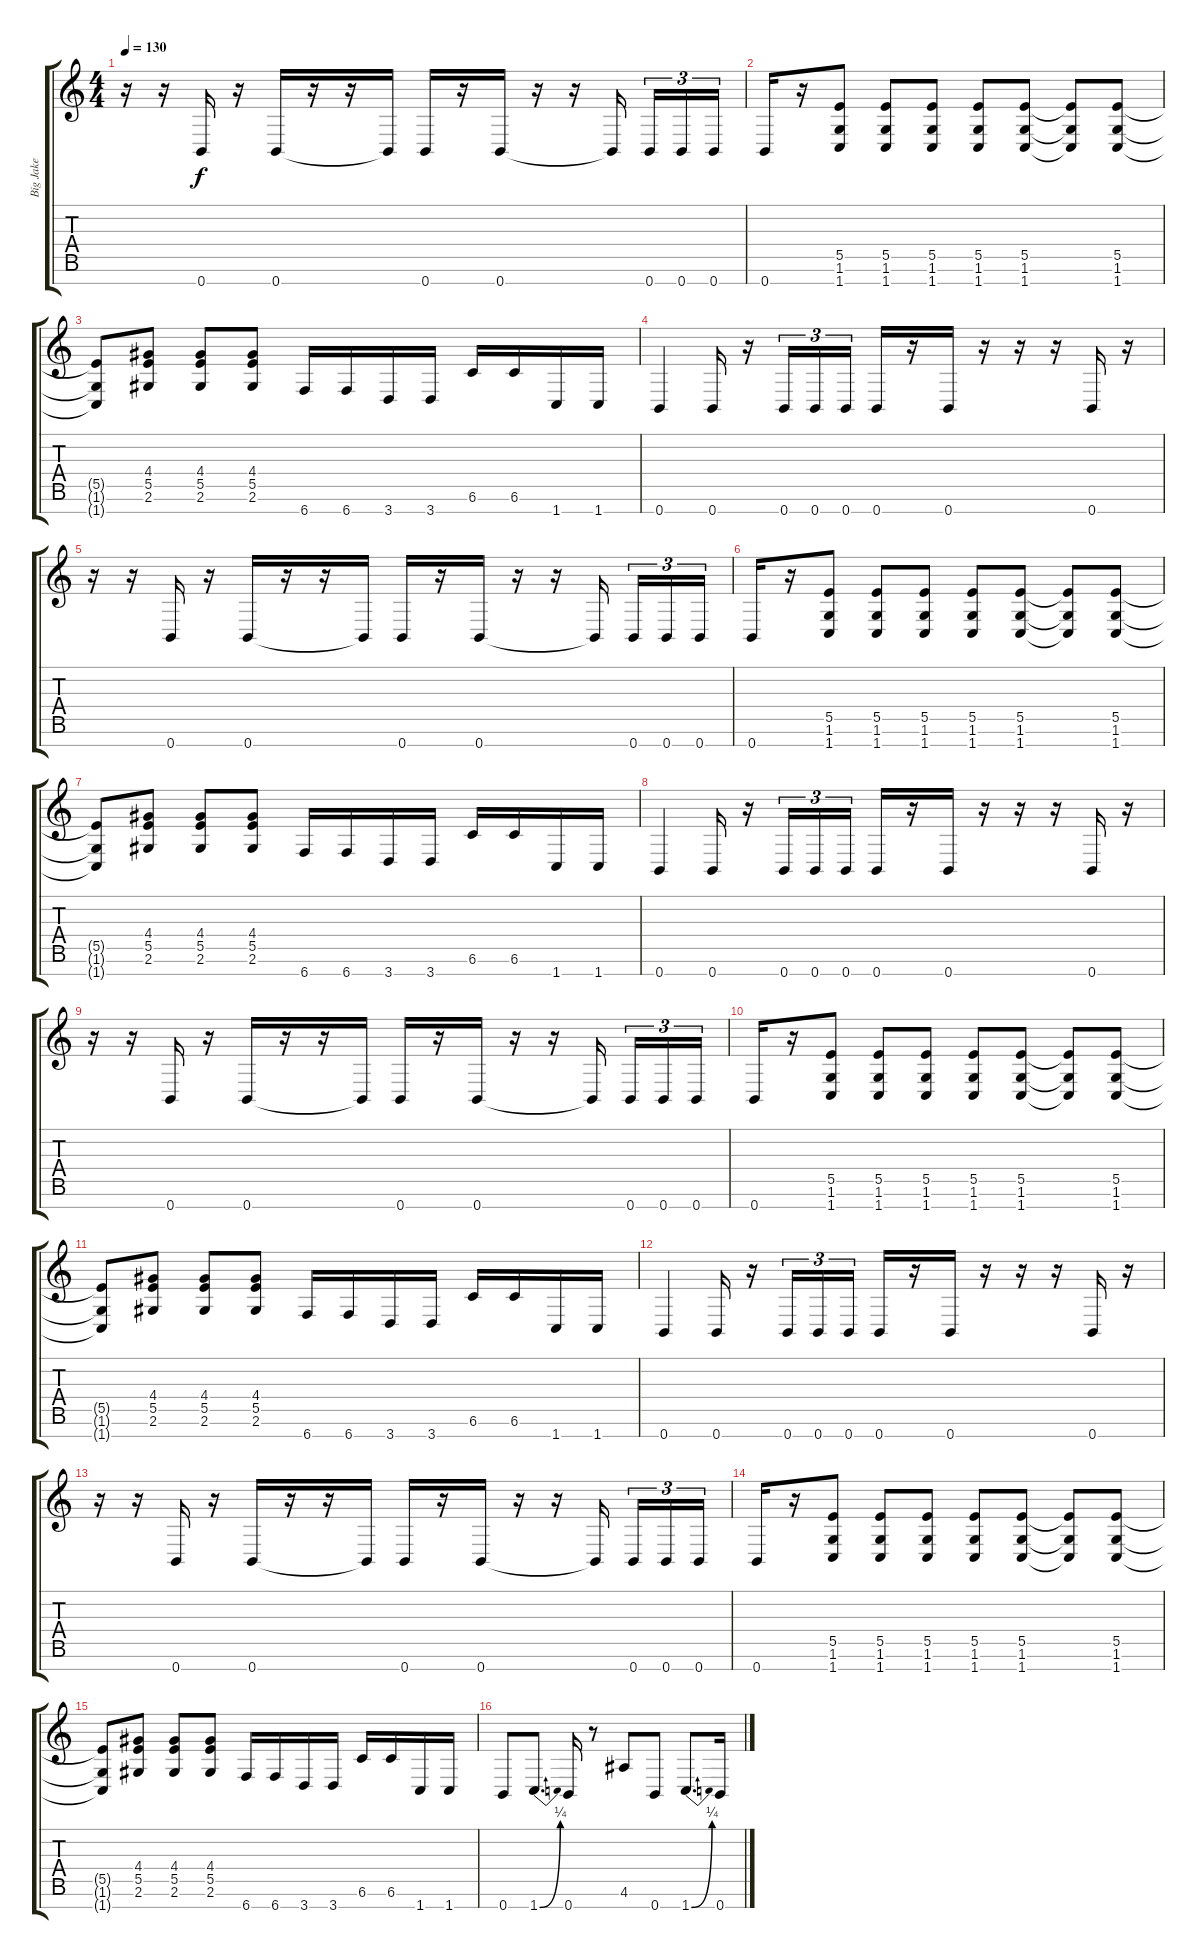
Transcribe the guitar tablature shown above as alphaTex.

\track ("Big Jake" "Big Jake") {instrument distortionguitar}
\staff {score tabs}
\tuning (Gb4 Db4 A3 E3 B2 Gb2 B1) {hide}
\ts (4 4)
\tempo 130
\clef g2
\ks c
r.16{dy f} r.16 0.7.16 r.16 0.7.16 r.16 r.16 0.7{t}.16 0.7.16 r.16 0.7.16 r.16 r.16 0.7{t}.16{beam splitsecondary} 0.7.16{tu (3 2)} 0.7.16{tu (3 2)} 0.7.16{tu (3 2)} |
0.7.16 r.16 (5.5 1.6 1.7).8 (5.5 1.6 1.7).8 (5.5 1.6 1.7).8 (5.5 1.6 1.7).8 (5.5 1.6 1.7).8 (5.5{t} 1.6{t} 1.7{t}).8 (5.5 1.6 1.7).8 |
(5.5{t} 1.6{t} 1.7{t}).8 (4.4 5.5 2.6).8 (4.4 5.5 2.6).8 (4.4 5.5 2.6).8 6.7.16 6.7.16 3.7.16 3.7.16 6.6.16 6.6.16 1.7.16 1.7.16 |
0.7.4 0.7.16 r.16 0.7.16{tu (3 2)} 0.7.16{tu (3 2)} 0.7.16{tu (3 2)} 0.7.16 r.16 0.7.16 r.16 r.16 r.16 0.7.16 r.16 |
r.16 r.16 0.7.16 r.16 0.7.16 r.16 r.16 0.7{t}.16 0.7.16 r.16 0.7.16 r.16 r.16 0.7{t}.16{beam splitsecondary} 0.7.16{tu (3 2)} 0.7.16{tu (3 2)} 0.7.16{tu (3 2)} |
0.7.16 r.16 (5.5 1.6 1.7).8 (5.5 1.6 1.7).8 (5.5 1.6 1.7).8 (5.5 1.6 1.7).8 (5.5 1.6 1.7).8 (5.5{t} 1.6{t} 1.7{t}).8 (5.5 1.6 1.7).8 |
(5.5{t} 1.6{t} 1.7{t}).8 (4.4 5.5 2.6).8 (4.4 5.5 2.6).8 (4.4 5.5 2.6).8 6.7.16 6.7.16 3.7.16 3.7.16 6.6.16 6.6.16 1.7.16 1.7.16 |
0.7.4 0.7.16 r.16 0.7.16{tu (3 2)} 0.7.16{tu (3 2)} 0.7.16{tu (3 2)} 0.7.16 r.16 0.7.16 r.16 r.16 r.16 0.7.16 r.16 |
r.16 r.16 0.7.16 r.16 0.7.16 r.16 r.16 0.7{t}.16 0.7.16 r.16 0.7.16 r.16 r.16 0.7{t}.16{beam splitsecondary} 0.7.16{tu (3 2)} 0.7.16{tu (3 2)} 0.7.16{tu (3 2)} |
0.7.16 r.16 (5.5 1.6 1.7).8 (5.5 1.6 1.7).8 (5.5 1.6 1.7).8 (5.5 1.6 1.7).8 (5.5 1.6 1.7).8 (5.5{t} 1.6{t} 1.7{t}).8 (5.5 1.6 1.7).8 |
(5.5{t} 1.6{t} 1.7{t}).8 (4.4 5.5 2.6).8 (4.4 5.5 2.6).8 (4.4 5.5 2.6).8 6.7.16 6.7.16 3.7.16 3.7.16 6.6.16 6.6.16 1.7.16 1.7.16 |
0.7.4 0.7.16 r.16 0.7.16{tu (3 2)} 0.7.16{tu (3 2)} 0.7.16{tu (3 2)} 0.7.16 r.16 0.7.16 r.16 r.16 r.16 0.7.16 r.16 |
r.16 r.16 0.7.16 r.16 0.7.16 r.16 r.16 0.7{t}.16 0.7.16 r.16 0.7.16 r.16 r.16 0.7{t}.16{beam splitsecondary} 0.7.16{tu (3 2)} 0.7.16{tu (3 2)} 0.7.16{tu (3 2)} |
0.7.16 r.16 (5.5 1.6 1.7).8 (5.5 1.6 1.7).8 (5.5 1.6 1.7).8 (5.5 1.6 1.7).8 (5.5 1.6 1.7).8 (5.5{t} 1.6{t} 1.7{t}).8 (5.5 1.6 1.7).8 |
(5.5{t} 1.6{t} 1.7{t}).8 (4.4 5.5 2.6).8 (4.4 5.5 2.6).8 (4.4 5.5 2.6).8 6.7.16 6.7.16 3.7.16 3.7.16 6.6.16 6.6.16 1.7.16 1.7.16 |
0.7.8 1.7{be (bend 0 0 60 1)}.8{d} 0.7.16 r.8 4.6.8 0.7.8 1.7{be (bend 0 0 60 1)}.8{d} 0.7.16
